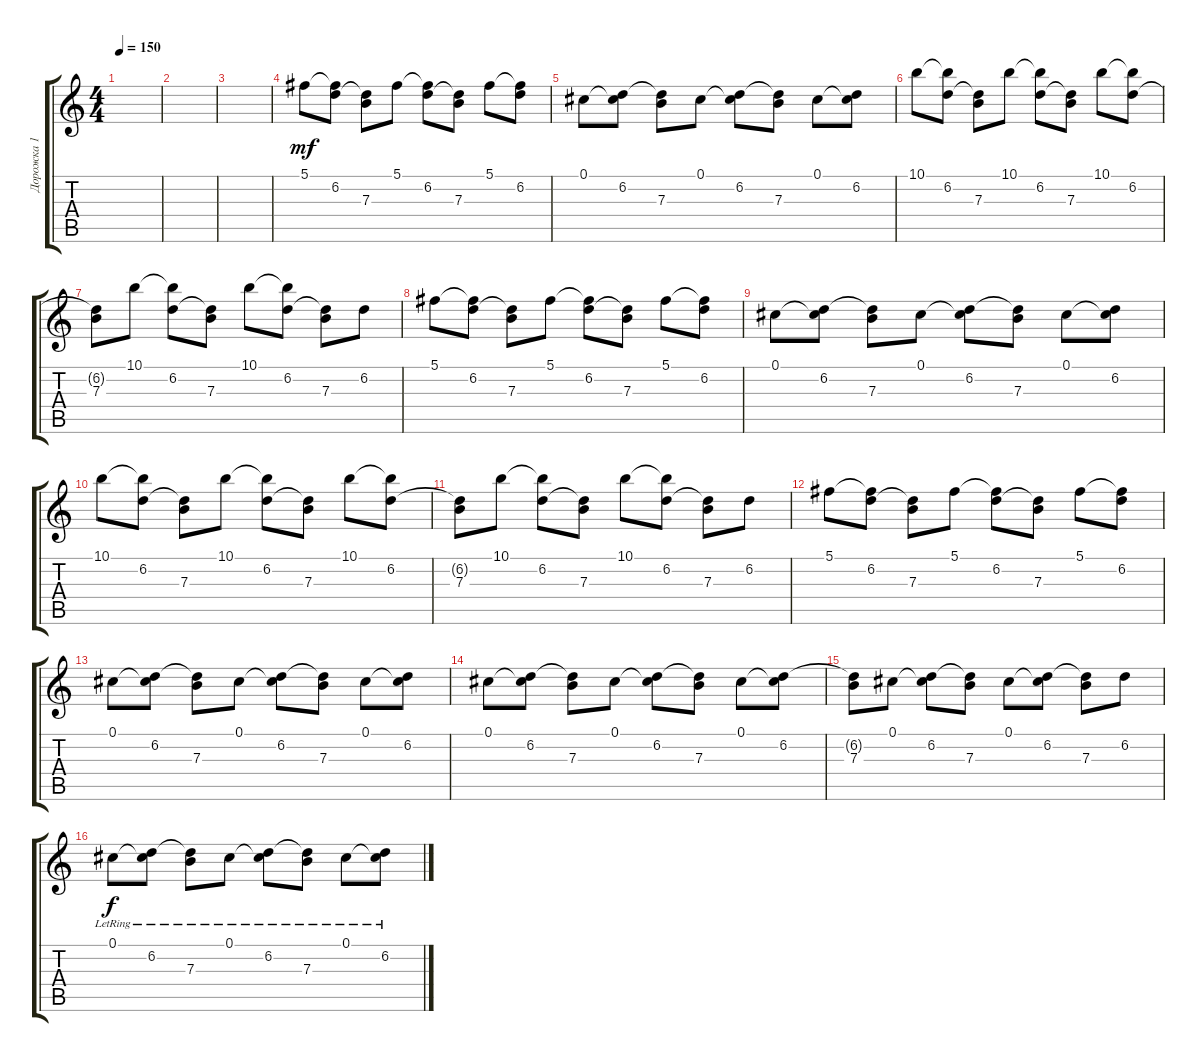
\track ("Дорожка 1" "Дорожка 1") {instrument electricguitarjazz}
\staff {score tabs}
\tuning (Db4 Ab3 E3 B2 Gb2 B1) {hide}
\ts (4 4)
\tempo 150
\clef g2
\ks c
|
|
|
5.1.8{dy mf} (5.1{t} 6.2).8 (6.2{t} 7.3).8 5.1.8 (5.1{t} 6.2).8 (6.2{t} 7.3).8 5.1.8 (5.1{t} 6.2).8 |
0.1.8 (0.1{t} 6.2).8 (6.2{t} 7.3).8 0.1.8 (0.1{t} 6.2).8 (6.2{t} 7.3).8 0.1.8 (0.1{t} 6.2).8 |
10.1.8 (10.1{t} 6.2).8 (6.2{t} 7.3).8 10.1.8 (10.1{t} 6.2).8 (6.2{t} 7.3).8 10.1.8 (10.1{t} 6.2).8 |
(6.2{t} 7.3).8 10.1.8 (10.1{t} 6.2).8 (6.2{t} 7.3).8 10.1.8 (10.1{t} 6.2).8 (6.2{t} 7.3).8 6.2.8 |
5.1.8 (5.1{t} 6.2).8 (6.2{t} 7.3).8 5.1.8 (5.1{t} 6.2).8 (6.2{t} 7.3).8 5.1.8 (5.1{t} 6.2).8 |
0.1.8 (0.1{t} 6.2).8 (6.2{t} 7.3).8 0.1.8 (0.1{t} 6.2).8 (6.2{t} 7.3).8 0.1.8 (0.1{t} 6.2).8 |
10.1.8 (10.1{t} 6.2).8 (6.2{t} 7.3).8 10.1.8 (10.1{t} 6.2).8 (6.2{t} 7.3).8 10.1.8 (10.1{t} 6.2).8 |
(6.2{t} 7.3).8 10.1.8 (10.1{t} 6.2).8 (6.2{t} 7.3).8 10.1.8 (10.1{t} 6.2).8 (6.2{t} 7.3).8 6.2.8 |
5.1.8 (5.1{t} 6.2).8 (6.2{t} 7.3).8 5.1.8 (5.1{t} 6.2).8 (6.2{t} 7.3).8 5.1.8 (5.1{t} 6.2).8 |
0.1.8 (0.1{t} 6.2).8 (6.2{t} 7.3).8 0.1.8 (0.1{t} 6.2).8 (6.2{t} 7.3).8 0.1.8 (0.1{t} 6.2).8 |
0.1.8 (0.1{t} 6.2).8 (6.2{t} 7.3).8 0.1.8 (0.1{t} 6.2).8 (6.2{t} 7.3).8 0.1.8 (0.1{t} 6.2).8 |
(6.2{t} 7.3).8 0.1.8 (0.1{t} 6.2).8 (6.2{t} 7.3).8 0.1.8 (0.1{t} 6.2).8 (6.2{t} 7.3).8 6.2.8 |
0.1{lr}.8{dy f} (0.1{t} 6.2{lr}).8 (6.2{t} 7.3{lr}).8 0.1{lr}.8 (0.1{t} 6.2{lr}).8 (6.2{t} 7.3{lr}).8 0.1{lr}.8 (0.1{t} 6.2{lr}).8
